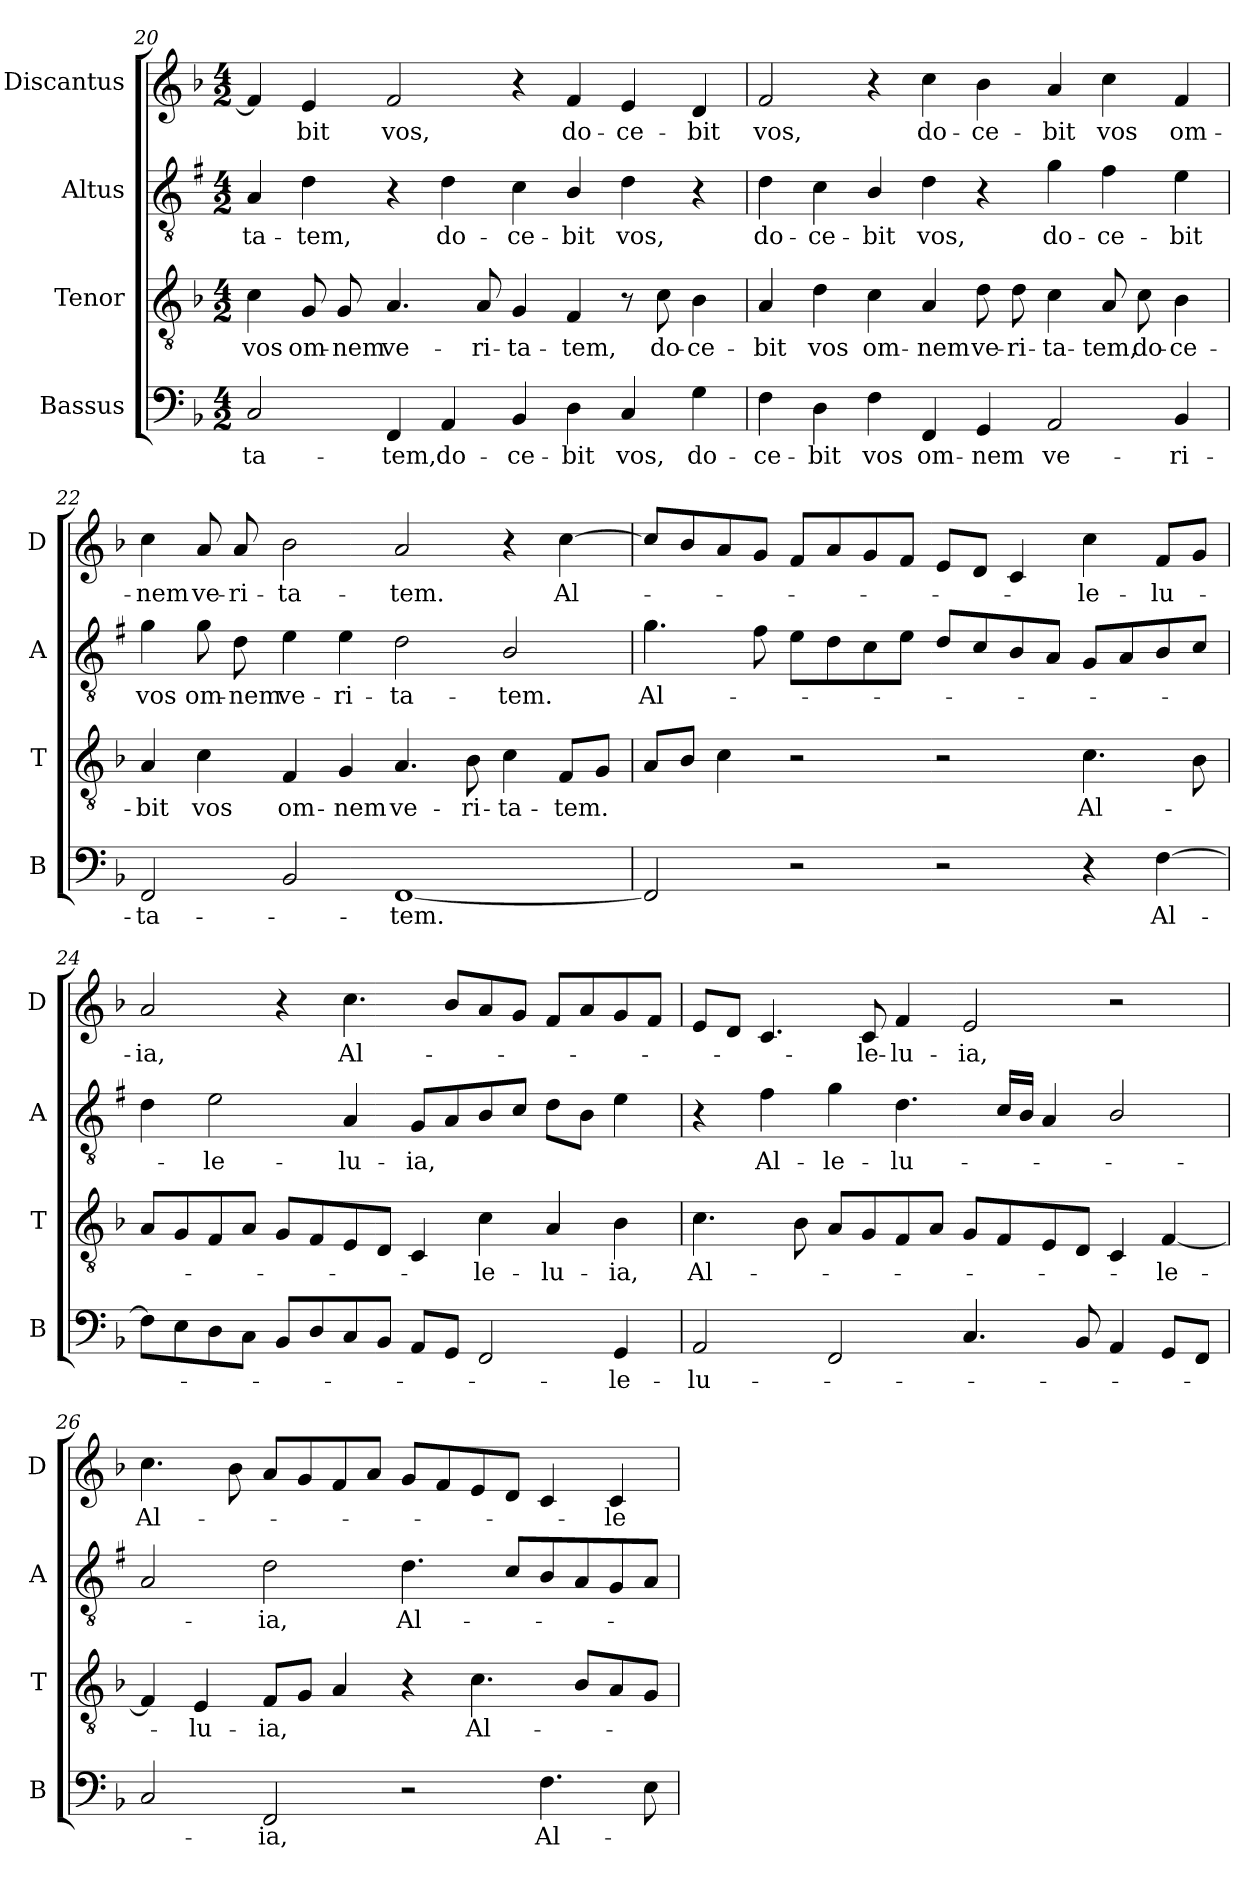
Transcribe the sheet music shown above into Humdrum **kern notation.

**kern	**text	**kern	**text	**kern	**text	**kern	**text
*part4	*part4	*part3	*part3	*part2	*part2	*part1	*part1
*staff4	*staff4	*staff3	*staff3	*staff2	*staff2	*staff1	*staff1
*I"Bassus	*	*I"Tenor	*	*I"Altus	*	*I"Discantus	*
*I'B	*	*I'T	*	*I'A	*	*I'D	*
*clefF4	*	*clefGv2	*	*clefGv2	*	*clefG2	*
*	*	*	*	*ITrd1c2	*	*	*
*k[b-]	*	*k[b-]	*	*k[b-]	*	*k[b-]	*
*F:	*	*F:	*	*F:	*	*F:	*
*M4/2	*	*M4/2	*	*M4/2	*	*M4/2	*
=20	=20	=20	=20	=20	=20	=20	=20
!	!LO:LY:b	!	!LO:LY:b	!	!LO:LY:b	!	!
2C/	-ta-	4c\	vos	4G/	-ta-	4f/]	.
!	!	!	!LO:LY:b	!	!LO:LY:b	!	!LO:LY:b
.	.	8G/	om-	4c\	-tem,	4e/	-bit
!	!	!	!LO:LY:b	!	!	!	!
.	.	8G/	-nem	.	.	.	.
!	!LO:LY:b	!	!LO:LY:b	!	!	!	!LO:LY:b
4FF/	-tem,	4.A/	ve-	4r	.	2f/	vos,
!	!LO:LY:b	!	!	!	!LO:LY:b	!	!
4AA/	do-	.	.	4c\	do-	.	.
!	!	!	!LO:LY:b	!	!	!	!
.	.	8A/	-ri-	.	.	.	.
!	!LO:LY:b	!	!LO:LY:b	!	!LO:LY:b	!	!
4BB-/	-ce-	4G/	-ta-	4B-\	-ce-	4r	.
!	!LO:LY:b	!	!LO:LY:b	!	!LO:LY:b	!	!LO:LY:b
4D\	-bit	4F/	-tem,	4A/	-bit	4f/	do-
!	!LO:LY:b	!	!	!	!LO:LY:b	!	!LO:LY:b
4C/	vos,	8r	.	4c\	vos,	4e/	-ce-
!	!	!	!LO:LY:b	!	!	!	!
.	.	8c\	do-	.	.	.	.
!	!LO:LY:b	!	!LO:LY:b	!	!	!	!LO:LY:b
4G\	do-	4B-\	-ce-	4r	.	4d/	-bit
=21	=21	=21	=21	=21	=21	=21	=21
!	!LO:LY:b	!	!LO:LY:b	!	!LO:LY:b	!	!LO:LY:b
4F\	-ce-	4A/	-bit	4c\	do-	2f/	vos,
!	!LO:LY:b	!	!LO:LY:b	!	!LO:LY:b	!	!
4D\	-bit	4d\	vos	4B-\	-ce-	.	.
!	!LO:LY:b	!	!LO:LY:b	!	!LO:LY:b	!	!
4F\	vos	4c\	om-	4A/	-bit	4r	.
!	!LO:LY:b	!	!LO:LY:b	!	!LO:LY:b	!	!LO:LY:b
4FF/	om-	4A/	-nem	4c\	vos,	4cc\	do-
!	!LO:LY:b	!	!LO:LY:b	!	!	!	!LO:LY:b
4GG/	-nem	8d\	ve-	4r	.	4b-\	-ce-
!	!	!	!LO:LY:b	!	!	!	!
.	.	8d\	-ri-	.	.	.	.
!	!LO:LY:b	!	!LO:LY:b	!	!LO:LY:b	!	!LO:LY:b
2AA/	ve-	4c\	-ta-	4f\	do-	4a/	-bit
!	!	!	!LO:LY:b	!	!LO:LY:b	!	!LO:LY:b
.	.	8A/	-tem,	4e\	-ce-	4cc\	vos
!	!	!	!LO:LY:b	!	!	!	!
.	.	8c\	do-	.	.	.	.
!	!LO:LY:b	!	!LO:LY:b	!	!LO:LY:b	!	!LO:LY:b
4BB-/	-ri-	4B-\	-ce-	4d\	-bit	4f/	om-
!!LO:PB:g=z
=22	=22	=22	=22	=22	=22	=22	=22
!	!LO:LY:b	!	!LO:LY:b	!	!LO:LY:b	!	!LO:LY:b
2FF/	-ta-	4A/	-bit	4f\	vos	4cc\	-nem
!	!	!	!LO:LY:b	!	!LO:LY:b	!	!LO:LY:b
.	.	4c\	vos	8f\	om-	8a/	ve-
!	!	!	!	!	!LO:LY:b	!	!LO:LY:b
.	.	.	.	8c\	-nem	8a/	-ri-
!	!	!	!LO:LY:b	!	!LO:LY:b	!	!LO:LY:b
2BB-/	.	4F/	om-	4d\	ve-	2b-\	-ta-
!	!	!	!LO:LY:b	!	!LO:LY:b	!	!
.	.	4G/	-nem	4d\	-ri-	.	.
!	!LO:LY:b	!	!LO:LY:b	!	!LO:LY:b	!	!LO:LY:b
[1FF	-tem.	4.A/	ve-	2c\	-ta-	2a/	-tem.
!	!	!	!LO:LY:b	!	!	!	!
.	.	8B-\	-ri-	.	.	.	.
!	!	!	!LO:LY:b	!	!LO:LY:b	!	!
.	.	4c\	-ta-	2A/	-tem.	4r	.
!	!	!	!LO:LY:b	!	!	!	!LO:LY:b
.	.	8F/L	-tem.	.	.	[4cc\	Al-
.	.	8G/J	.	.	.	.	.
=23	=23	=23	=23	=23	=23	=23	=23
!	!	!	!	!	!LO:LY:b	!	!
2FF/]	.	8A/L	.	4.f\	Al-	8cc/L]	.
.	.	8B-/J	.	.	.	8b-/	.
.	.	4c\	.	.	.	8a/	.
.	.	.	.	8e\	.	8g/J	.
2r	.	2r	.	8d\L	.	8f/L	.
.	.	.	.	8c\	.	8a/	.
.	.	.	.	8B-\	.	8g/	.
.	.	.	.	8d\J	.	8f/J	.
2r	.	2r	.	8c/L	.	8e/L	.
.	.	.	.	8B-/	.	8d/J	.
.	.	.	.	8A/	.	4c/	.
.	.	.	.	8G/J	.	.	.
!	!	!	!LO:LY:b	!	!	!	!LO:LY:b
4r	.	4.c\	Al-	8F/L	.	4cc\	-le-
.	.	.	.	8G/	.	.	.
!	!LO:LY:b	!	!	!	!	!	!LO:LY:b
[4F\	Al-	.	.	8A/	.	8f/L	-lu-
.	.	8B-\	.	8B-/J	.	8g/J	.
=24	=24	=24	=24	=24	=24	=24	=24
!	!	!	!	!	!	!	!LO:LY:b
8F\L]	.	8A/L	.	4c\	.	2a/	-ia,
8E\	.	8G/	.	.	.	.	.
!	!	!	!	!	!LO:LY:b	!	!
8D\	.	8F/	.	2d\	-le-	.	.
8C\J	.	8A/J	.	.	.	.	.
8BB-/L	.	8G/L	.	.	.	4r	.
8D/	.	8F/	.	.	.	.	.
!	!	!	!	!	!LO:LY:b	!	!LO:LY:b
8C/	.	8E/	.	4G/	-lu-	4.cc\	Al-
8BB-/J	.	8D/J	.	.	.	.	.
!	!	!	!	!	!LO:LY:b	!	!
8AA/L	.	4C/	.	8F/L	-ia,	.	.
8GG/J	.	.	.	8G/	.	8b-/L	.
!	!	!	!LO:LY:b	!	!	!	!
2FF/	.	4c\	-le-	8A/	.	8a/	.
.	.	.	.	8B-/J	.	8g/J	.
!	!	!	!LO:LY:b	!	!	!	!
.	.	4A/	-lu-	8c\L	.	8f/L	.
.	.	.	.	8A\J	.	8a/	.
!	!LO:LY:b	!	!LO:LY:b	!	!	!	!
4GG/	-le-	4B-\	-ia,	4d\	.	8g/	.
.	.	.	.	.	.	8f/J	.
!!LO:LB:g=z
=25	=25	=25	=25	=25	=25	=25	=25
!	!LO:LY:b	!	!LO:LY:b	!	!	!	!
2AA/	-lu-	4.c\	Al-	4r	.	8e/L	.
.	.	.	.	.	.	8d/J	.
!	!	!	!	!	!LO:LY:b	!	!
.	.	.	.	4e\	Al-	4.c/	.
.	.	8B-\	.	.	.	.	.
!	!	!	!	!	!LO:LY:b	!	!
2FF/	.	8A/L	.	4f\	-le-	.	.
!	!	!	!	!	!	!	!LO:LY:b
.	.	8G/	.	.	.	8c/	-le-
!	!	!	!	!	!LO:LY:b	!	!LO:LY:b
.	.	8F/	.	4.c\	-lu-	4f/	-lu-
.	.	8A/J	.	.	.	.	.
!	!	!	!	!	!	!	!LO:LY:b
4.C/	.	8G/L	.	.	.	2e/	-ia,
.	.	8F/	.	16B-/LL	.	.	.
.	.	.	.	16A/JJ	.	.	.
.	.	8E/	.	4G/	.	.	.
8BB-/	.	8D/J	.	.	.	.	.
4AA/	.	4C/	.	2A/	.	2r	.
!	!	!	!LO:LY:b	!	!	!	!
8GG/L	.	[4F/	-le-	.	.	.	.
8FF/J	.	.	.	.	.	.	.
=26	=26	=26	=26	=26	=26	=26	=26
!	!	!	!	!	!	!	!LO:LY:b
2C/	.	4F/]	.	2G/	.	4.cc\	Al-
!	!	!	!LO:LY:b	!	!	!	!
.	.	4E/	-lu-	.	.	.	.
.	.	.	.	.	.	8b-\	.
!	!LO:LY:b	!	!LO:LY:b	!	!LO:LY:b	!	!
2FF/	-ia,	8F/L	-ia,	2c\	-ia,	8a/L	.
.	.	8G/J	.	.	.	8g/	.
.	.	4A/	.	.	.	8f/	.
.	.	.	.	.	.	8a/J	.
!	!	!	!	!	!LO:LY:b	!	!
2r	.	4r	.	4.c\	Al-	8g/L	.
.	.	.	.	.	.	8f/	.
!	!	!	!LO:LY:b	!	!	!	!
.	.	4.c\	Al-	.	.	8e/	.
.	.	.	.	8B-/L	.	8d/J	.
!	!LO:LY:b	!	!	!	!	!	!
4.F\	Al-	.	.	8A/	.	4c/	.
.	.	8B-/L	.	8G/	.	.	.
!	!	!	!	!	!	!	!LO:LY:b
.	.	8A/	.	8F/	.	4c/	-le-
8E\	.	8G/J	.	8G/J	.	.	.
=	=	=	=	=	=	=	=
*-	*-	*-	*-	*-	*-	*-	*-
